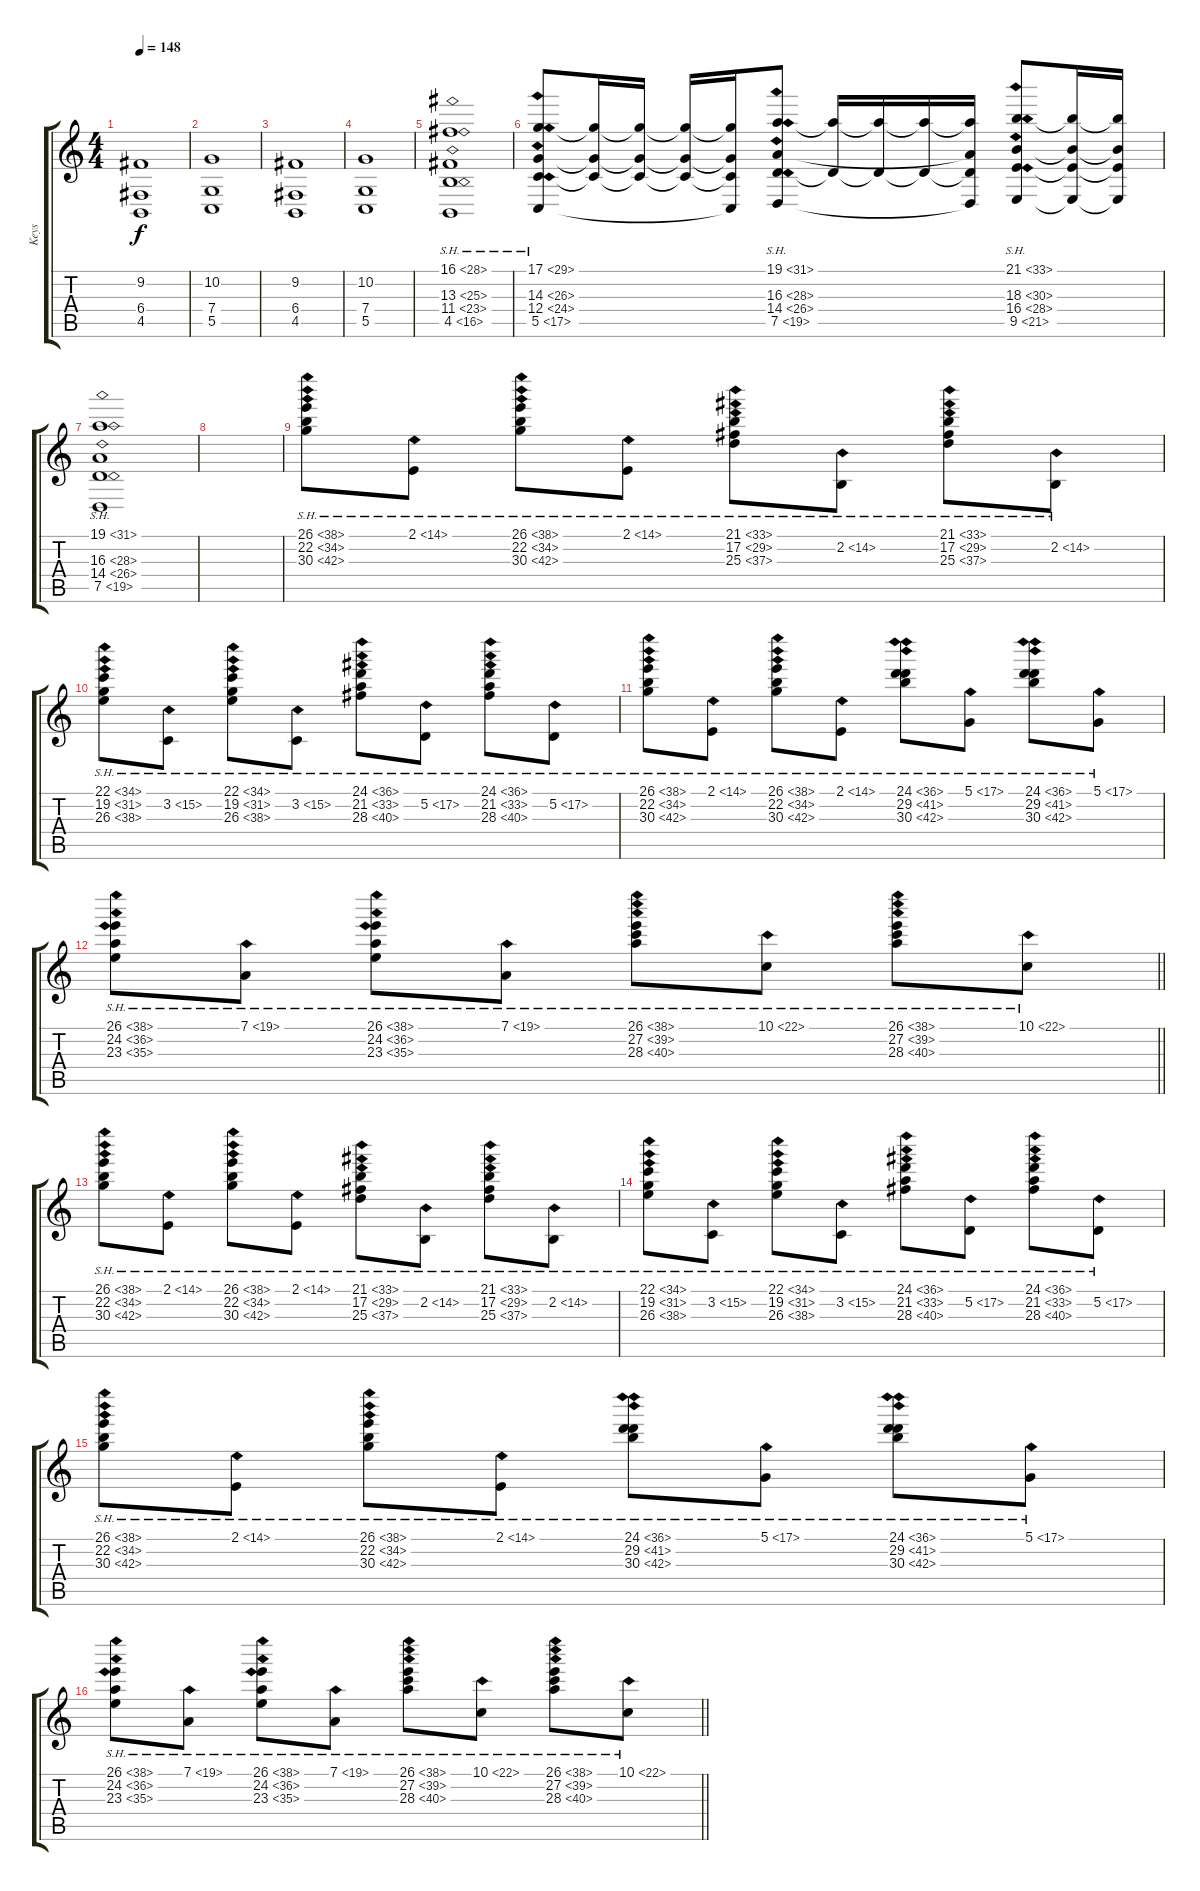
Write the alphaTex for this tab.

\track ("Keys" "Keys") {instrument stringensemble1}
\staff {score tabs}
\tuning (D4 A3 F3 C3 G2 D2) {hide}
\ts (4 4)
\section ("" "")
\tempo 148
\clef g2
\ks c
(9.2 6.4 4.5).1{dy f volume 11 instrument stringensemble1} |
(10.2 7.4 5.5).1 |
(9.2 6.4 4.5).1{volume 11 instrument stringensemble1} |
(10.2 7.4 5.5).1 |
(16.1{sh 12} 13.3{sh 12} 11.4{sh 12} 4.5{sh 12}).1 |
(17.1{sh 12} 14.3{sh 12} 12.4{sh 12} 5.5{sh 12}).8 (17.1{t} 14.3{t} 12.4{t}).16 (17.1{t} 14.3{t} 12.4{t}).16 (17.1{t} 14.3{t} 12.4{t}).16 (17.1{t} 14.3{t} 12.4{t} 5.5{t}).16 (19.1{sh 12} 16.3{sh 12} 14.4{sh 12} 7.5{sh 12}).8 (19.1{t} 14.4{t}).16 (19.1{t} 14.4{t}).16 (19.1{t} 14.4{t}).16 (19.1{t} 16.3{t} 14.4{t} 7.5{t}).16 (21.1{sh 12} 18.3{sh 12} 16.4{sh 12} 9.5{sh 12}).8 (21.1{t} 18.3{t} 16.4{t} 9.5{t}).16 (21.1{t} 18.3{t} 16.4{t} 9.5{t}).16 |
(19.1{sh 12} 16.3{sh 12} 14.4{sh 12} 7.5{sh 12}).1 |
|
(26.1{sh 12} 22.2{sh 12} 30.3{sh 12}).8 2.1{sh 12}.8 (26.1{sh 12} 22.2{sh 12} 30.3{sh 12}).8 2.1{sh 12}.8 (21.1{sh 12} 17.2{sh 12} 25.3{sh 12}).8 2.2{sh 12}.8 (21.1{sh 12} 17.2{sh 12} 25.3{sh 12}).8 2.2{sh 12}.8 |
(22.1{sh 12} 19.2{sh 12} 26.3{sh 12}).8 3.2{sh 12}.8 (22.1{sh 12} 19.2{sh 12} 26.3{sh 12}).8 3.2{sh 12}.8 (24.1{sh 12} 21.2{sh 12} 28.3{sh 12}).8 5.2{sh 12}.8 (24.1{sh 12} 21.2{sh 12} 28.3{sh 12}).8 5.2{sh 12}.8 |
(26.1{sh 12} 22.2{sh 12} 30.3{sh 12}).8 2.1{sh 12}.8 (26.1{sh 12} 22.2{sh 12} 30.3{sh 12}).8 2.1{sh 12}.8 (24.1{sh 12} 29.2{sh 12} 30.3{sh 12}).8 5.1{sh 12}.8 (24.1{sh 12} 29.2{sh 12} 30.3{sh 12}).8 5.1{sh 12}.8 |
\barLineRight lightlight
(26.1{sh 12} 24.2{sh 12} 23.3{sh 12}).8 7.1{sh 12}.8 (26.1{sh 12} 24.2{sh 12} 23.3{sh 12}).8 7.1{sh 12}.8 (26.1{sh 12} 27.2{sh 12} 28.3{sh 12}).8 10.1{sh 12}.8 (26.1{sh 12} 27.2{sh 12} 28.3{sh 12}).8 10.1{sh 12}.8 |
\section ("" "")
(26.1{sh 12} 22.2{sh 12} 30.3{sh 12}).8 2.1{sh 12}.8 (26.1{sh 12} 22.2{sh 12} 30.3{sh 12}).8 2.1{sh 12}.8 (21.1{sh 12} 17.2{sh 12} 25.3{sh 12}).8 2.2{sh 12}.8 (21.1{sh 12} 17.2{sh 12} 25.3{sh 12}).8 2.2{sh 12}.8 |
(22.1{sh 12} 19.2{sh 12} 26.3{sh 12}).8 3.2{sh 12}.8 (22.1{sh 12} 19.2{sh 12} 26.3{sh 12}).8 3.2{sh 12}.8 (24.1{sh 12} 21.2{sh 12} 28.3{sh 12}).8 5.2{sh 12}.8 (24.1{sh 12} 21.2{sh 12} 28.3{sh 12}).8 5.2{sh 12}.8 |
(26.1{sh 12} 22.2{sh 12} 30.3{sh 12}).8 2.1{sh 12}.8 (26.1{sh 12} 22.2{sh 12} 30.3{sh 12}).8 2.1{sh 12}.8 (24.1{sh 12} 29.2{sh 12} 30.3{sh 12}).8 5.1{sh 12}.8 (24.1{sh 12} 29.2{sh 12} 30.3{sh 12}).8 5.1{sh 12}.8 |
\barLineRight lightlight
(26.1{sh 12} 24.2{sh 12} 23.3{sh 12}).8 7.1{sh 12}.8 (26.1{sh 12} 24.2{sh 12} 23.3{sh 12}).8 7.1{sh 12}.8 (26.1{sh 12} 27.2{sh 12} 28.3{sh 12}).8 10.1{sh 12}.8 (26.1{sh 12} 27.2{sh 12} 28.3{sh 12}).8 10.1{sh 12}.8
